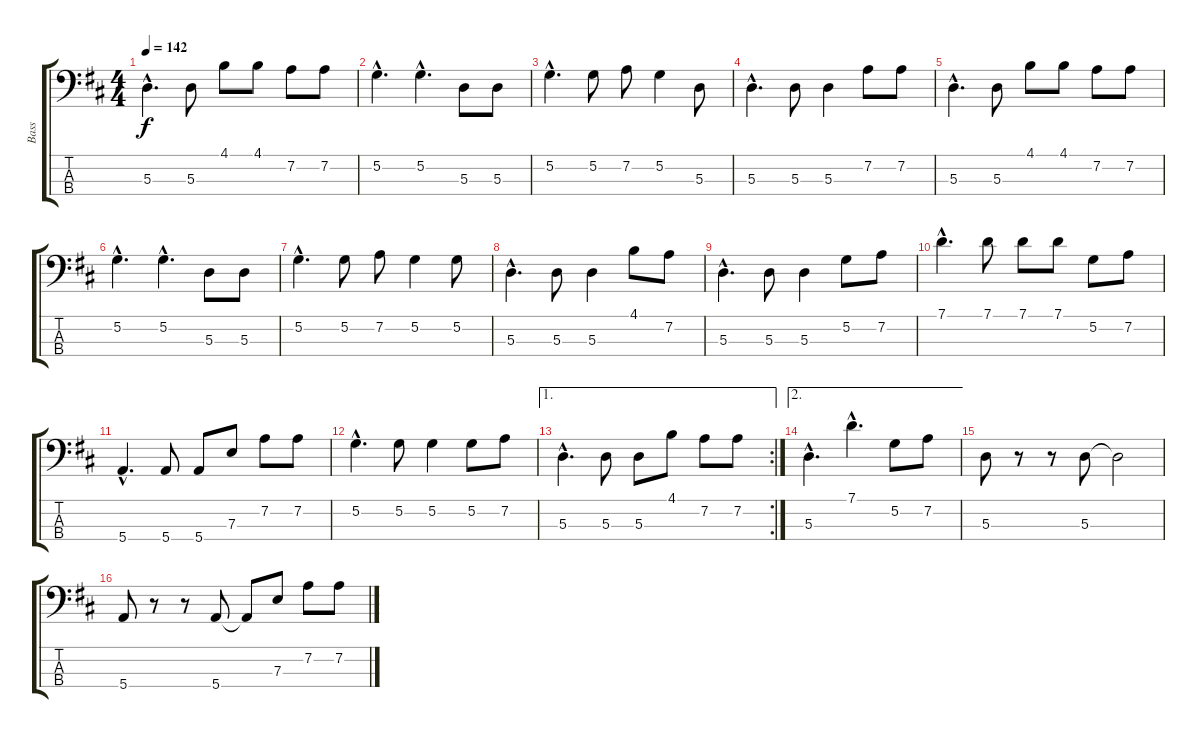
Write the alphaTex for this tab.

\track ("Bass" "Bass") {instrument electricbasspick}
\staff {score tabs}
\tuning (G2 D2 A1 E1) {hide}
\ts (4 4)
\tempo 142
\clef f4
\ks d
5.3{hac}.4{d dy f} 5.3.8 4.1.8 4.1.8 7.2.8 7.2.8 |
5.2{hac}.4{d} 5.2{hac}.4{d} 5.3.8 5.3.8 |
5.2{hac}.4{d} 5.2.8 7.2.8 5.2.4 5.3.8 |
5.3{hac}.4{d} 5.3.8 5.3.4 7.2.8 7.2.8 |
5.3{hac}.4{d} 5.3.8 4.1.8 4.1.8 7.2.8 7.2.8 |
5.2{hac}.4{d} 5.2{hac}.4{d} 5.3.8 5.3.8 |
5.2{hac}.4{d} 5.2.8 7.2.8 5.2.4 5.2.8 |
5.3{hac}.4{d} 5.3.8 5.3.4 4.1.8 7.2.8 |
5.3{hac}.4{d} 5.3.8 5.3.4 5.2.8 7.2.8 |
7.1{hac}.4{d} 7.1.8 7.1.8 7.1.8 5.2.8 7.2.8 |
5.4{hac}.4{d} 5.4.8 5.4.8 7.3.8 7.2.8 7.2.8 |
5.2{hac}.4{d} 5.2.8 5.2.4 5.2.8 7.2.8 |
\ae 1
\rc 2
5.3{hac}.4{d} 5.3.8 5.3.8 4.1.8 7.2.8 7.2.8 |
\ae 2
5.3{hac}.4{d} 7.1{hac}.4{d} 5.2.8 7.2.8 |
5.3.8 r.8 r.8 5.3.8 5.3{t}.2 |
5.4.8 r.8 r.8 5.4.8 5.4{t}.8 7.3.8 7.2.8 7.2.8
